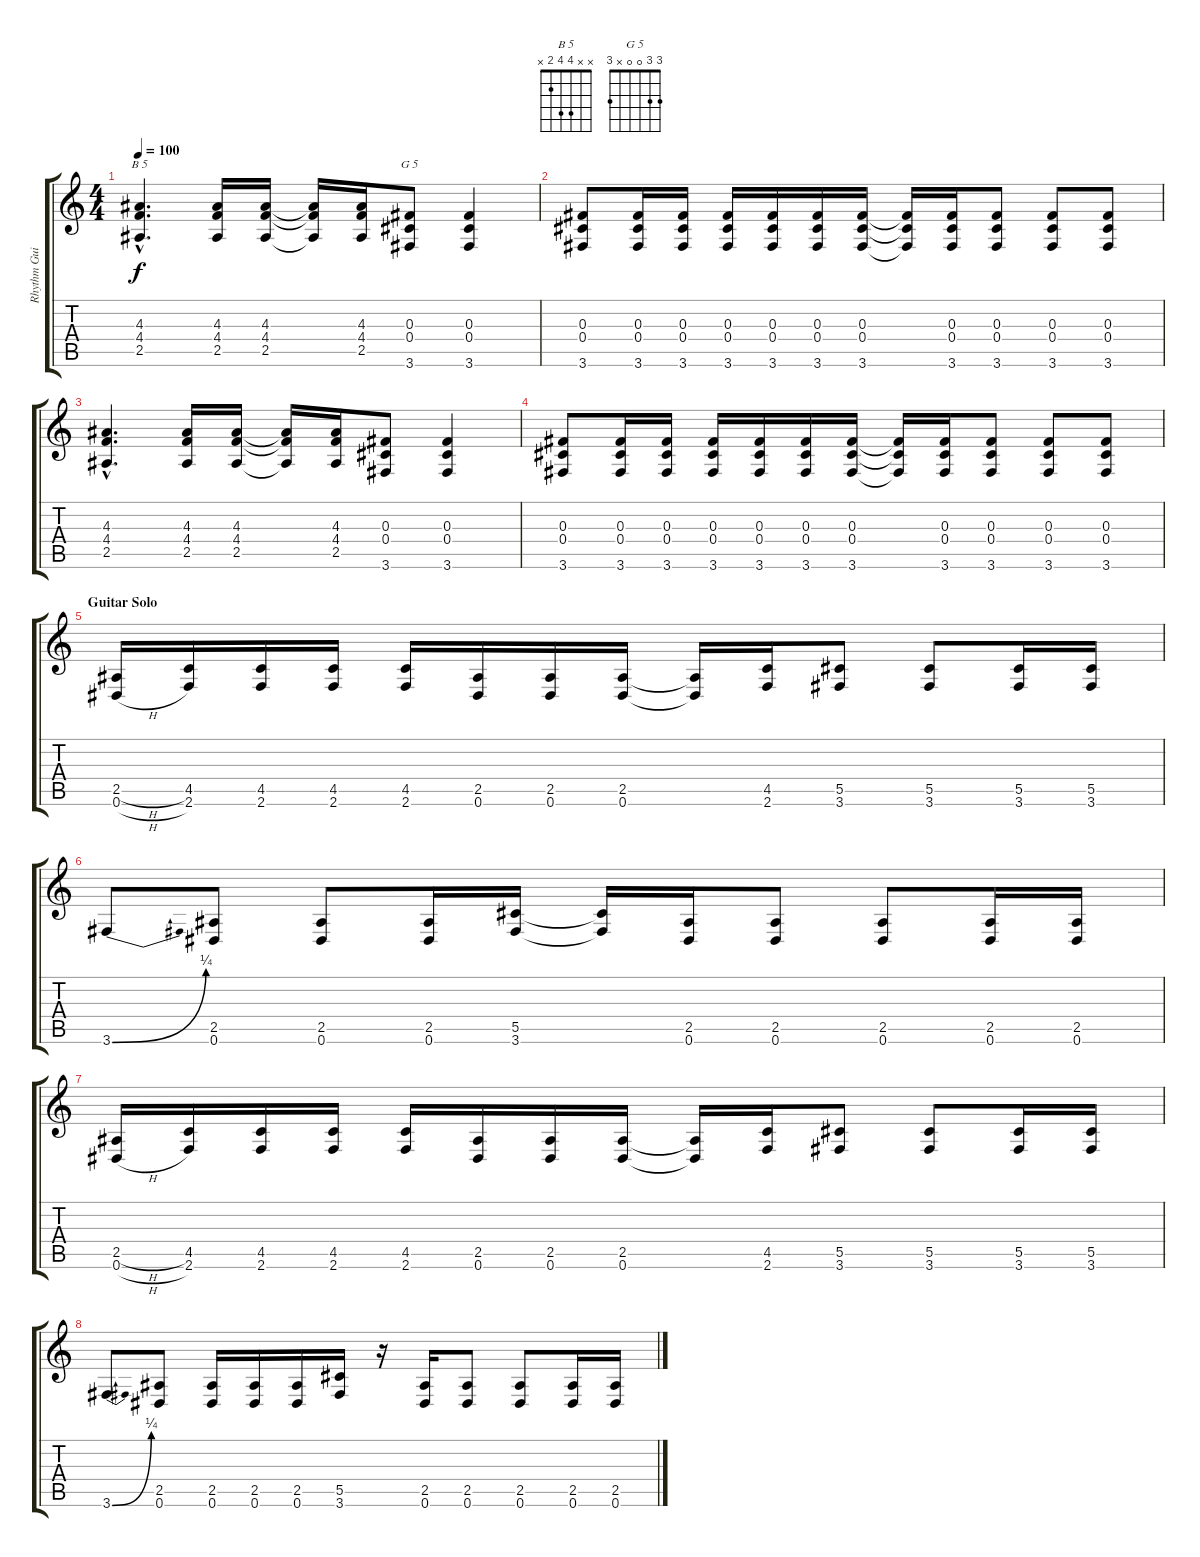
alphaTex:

\track ("Rhythm Guitar 2" "Rhythm Gui") {instrument distortionguitar}
\staff {score tabs}
\tuning (Eb4 Bb3 Gb3 Db3 Ab2 Eb2) {hide}
\chord ("B 5" x x 4 4 2 x)
\chord ("G 5" 3 3 0 0 x 3)
\ts (4 4)
\tempo 100
\clef g2
\ks c
(4.3{hac} 4.4{hac} 2.5{hac}).4{d ch "B 5" dy f} (4.3 4.4 2.5).16 (4.3 4.4 2.5).16 (4.3{t} 4.4{t} 2.5{t}).16 (4.3 4.4 2.5).16 (0.3 0.4 3.6).8{ch "G 5"} (0.3 0.4 3.6).4 |
(0.3 0.4 3.6).8 (0.3 0.4 3.6).16 (0.3 0.4 3.6).16 (0.3 0.4 3.6).16 (0.3 0.4 3.6).16 (0.3 0.4 3.6).16 (0.3 0.4 3.6).16 (0.3{t} 0.4{t} 3.6{t}).16 (0.3 0.4 3.6).16 (0.3 0.4 3.6).8 (0.3 0.4 3.6).8 (0.3 0.4 3.6).8 |
(4.3{hac} 4.4{hac} 2.5{hac}).4{d} (4.3 4.4 2.5).16 (4.3 4.4 2.5).16 (4.3{t} 4.4{t} 2.5{t}).16 (4.3 4.4 2.5).16 (0.3 0.4 3.6).8 (0.3 0.4 3.6).4 |
(0.3 0.4 3.6).8 (0.3 0.4 3.6).16 (0.3 0.4 3.6).16 (0.3 0.4 3.6).16 (0.3 0.4 3.6).16 (0.3 0.4 3.6).16 (0.3 0.4 3.6).16 (0.3{t} 0.4{t} 3.6{t}).16 (0.3 0.4 3.6).16 (0.3 0.4 3.6).8 (0.3 0.4 3.6).8 (0.3 0.4 3.6).8 |
\section ("" "Guitar Solo")
(2.5{h} 0.6{h}).16 (4.5 2.6).16 (4.5 2.6).16 (4.5 2.6).16 (4.5 2.6).16 (2.5 0.6).16 (2.5 0.6).16 (2.5 0.6).16 (2.5{t} 0.6{t}).16 (4.5 2.6).16 (5.5 3.6).8 (5.5 3.6).8 (5.5 3.6).16 (5.5 3.6).16 |
3.6{be (bend 0 0 60 1)}.8 (2.5 0.6).8 (2.5 0.6).8 (2.5 0.6).16 (5.5 3.6).16 (5.5{t} 3.6{t}).16 (2.5 0.6).16 (2.5 0.6).8 (2.5 0.6).8 (2.5 0.6).16 (2.5 0.6).16 |
(2.5{h} 0.6{h}).16 (4.5 2.6).16 (4.5 2.6).16 (4.5 2.6).16 (4.5 2.6).16 (2.5 0.6).16 (2.5 0.6).16 (2.5 0.6).16 (2.5{t} 0.6{t}).16 (4.5 2.6).16 (5.5 3.6).8 (5.5 3.6).8 (5.5 3.6).16 (5.5 3.6).16 |
3.6{be (bend 0 0 60 1)}.8 (2.5 0.6).8 (2.5 0.6).16 (2.5 0.6).16 (2.5 0.6).16 (5.5 3.6).16 r.16 (2.5 0.6).16 (2.5 0.6).8 (2.5 0.6).8 (2.5 0.6).16 (2.5 0.6).16
